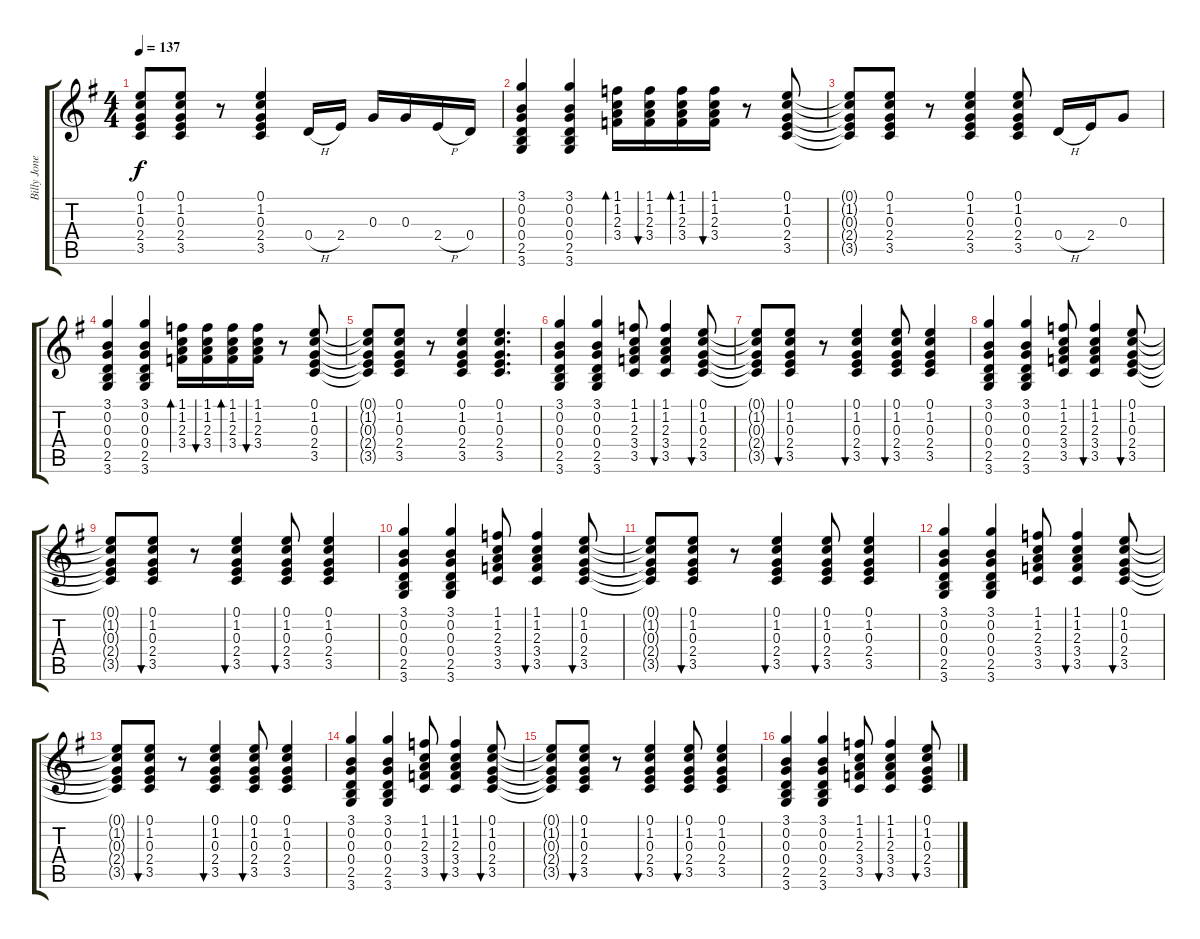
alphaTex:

\track ("Billy Jones Guitar" "Billy Jone") {instrument electricguitarclean}
\staff {score tabs}
\tuning (E4 B3 G3 D3 A2 E2) {hide}
\ts (4 4)
\tempo 137
\clef g2
\ks g
(0.1{t} 1.2{t} 0.3{t} 2.4{t} 3.5{t}).8{dy f} (0.1 1.2 0.3 2.4 3.5).8 r.8 (0.1 1.2 0.3 2.4 3.5).4 0.4{h}.16 2.4.16 0.3.16 0.3.16 2.4{h}.16 0.4.16 |
(3.1 0.2 0.3 0.4 2.5 3.6).4 (3.1 0.2 0.3 0.4 2.5 3.6).4 (1.1 1.2 2.3 3.4).16{bd 60} (1.1 1.2 2.3 3.4).16{bu 60} (1.1 1.2 2.3 3.4).16{bd 60} (1.1 1.2 2.3 3.4).16{bu 60} r.8 (0.1 1.2 0.3 2.4 3.5).8 |
(0.1{t} 1.2{t} 0.3{t} 2.4{t} 3.5{t}).8 (0.1 1.2 0.3 2.4 3.5).8 r.8 (0.1 1.2 0.3 2.4 3.5).4 (0.1 1.2 0.3 2.4 3.5).8 0.4{h}.16 2.4.16 0.3.8 |
(3.1 0.2 0.3 0.4 2.5 3.6).4 (3.1 0.2 0.3 0.4 2.5 3.6).4 (1.1 1.2 2.3 3.4).16{bd 60} (1.1 1.2 2.3 3.4).16{bu 60} (1.1 1.2 2.3 3.4).16{bd 60} (1.1 1.2 2.3 3.4).16{bu 60} r.8 (0.1 1.2 0.3 2.4 3.5).8 |
(0.1{t} 1.2{t} 0.3{t} 2.4{t} 3.5{t}).8 (0.1 1.2 0.3 2.4 3.5).8 r.8 (0.1 1.2 0.3 2.4 3.5).4 (0.1 1.2 0.3 2.4 3.5).4{d} |
(3.1 0.2 0.3 0.4 2.5 3.6).4 (3.1 0.2 0.3 0.4 2.5 3.6).4 (1.1 1.2 2.3 3.4 3.5).8 (1.1 1.2 2.3 3.4 3.5).4{bu 120} (0.1 1.2 0.3 2.4 3.5).8{bu 120} |
(0.1{t} 1.2{t} 0.3{t} 2.4{t} 3.5{t}).8 (0.1 1.2 0.3 2.4 3.5).8{bu 120} r.8 (0.1 1.2 0.3 2.4 3.5).4{bu 120} (0.1 1.2 0.3 2.4 3.5).8{bu 120} (0.1 1.2 0.3 2.4 3.5).4 |
(3.1 0.2 0.3 0.4 2.5 3.6).4 (3.1 0.2 0.3 0.4 2.5 3.6).4 (1.1 1.2 2.3 3.4 3.5).8 (1.1 1.2 2.3 3.4 3.5).4{bu 120} (0.1 1.2 0.3 2.4 3.5).8{bu 120} |
(0.1{t} 1.2{t} 0.3{t} 2.4{t} 3.5{t}).8 (0.1 1.2 0.3 2.4 3.5).8{bu 120} r.8 (0.1 1.2 0.3 2.4 3.5).4{bu 120} (0.1 1.2 0.3 2.4 3.5).8{bu 120} (0.1 1.2 0.3 2.4 3.5).4 |
(3.1 0.2 0.3 0.4 2.5 3.6).4 (3.1 0.2 0.3 0.4 2.5 3.6).4 (1.1 1.2 2.3 3.4 3.5).8 (1.1 1.2 2.3 3.4 3.5).4{bu 120} (0.1 1.2 0.3 2.4 3.5).8{bu 120} |
(0.1{t} 1.2{t} 0.3{t} 2.4{t} 3.5{t}).8 (0.1 1.2 0.3 2.4 3.5).8{bu 120} r.8 (0.1 1.2 0.3 2.4 3.5).4{bu 120} (0.1 1.2 0.3 2.4 3.5).8{bu 120} (0.1 1.2 0.3 2.4 3.5).4 |
(3.1 0.2 0.3 0.4 2.5 3.6).4 (3.1 0.2 0.3 0.4 2.5 3.6).4 (1.1 1.2 2.3 3.4 3.5).8 (1.1 1.2 2.3 3.4 3.5).4{bu 120} (0.1 1.2 0.3 2.4 3.5).8{bu 120} |
(0.1{t} 1.2{t} 0.3{t} 2.4{t} 3.5{t}).8 (0.1 1.2 0.3 2.4 3.5).8{bu 120} r.8 (0.1 1.2 0.3 2.4 3.5).4{bu 120} (0.1 1.2 0.3 2.4 3.5).8{bu 120} (0.1 1.2 0.3 2.4 3.5).4 |
(3.1 0.2 0.3 0.4 2.5 3.6).4 (3.1 0.2 0.3 0.4 2.5 3.6).4 (1.1 1.2 2.3 3.4 3.5).8 (1.1 1.2 2.3 3.4 3.5).4{bu 120} (0.1 1.2 0.3 2.4 3.5).8{bu 120} |
(0.1{t} 1.2{t} 0.3{t} 2.4{t} 3.5{t}).8 (0.1 1.2 0.3 2.4 3.5).8{bu 120} r.8 (0.1 1.2 0.3 2.4 3.5).4{bu 120} (0.1 1.2 0.3 2.4 3.5).8{bu 120} (0.1 1.2 0.3 2.4 3.5).4 |
(3.1 0.2 0.3 0.4 2.5 3.6).4 (3.1 0.2 0.3 0.4 2.5 3.6).4 (1.1 1.2 2.3 3.4 3.5).8 (1.1 1.2 2.3 3.4 3.5).4{bu 120} (0.1 1.2 0.3 2.4 3.5).8{bu 120}
